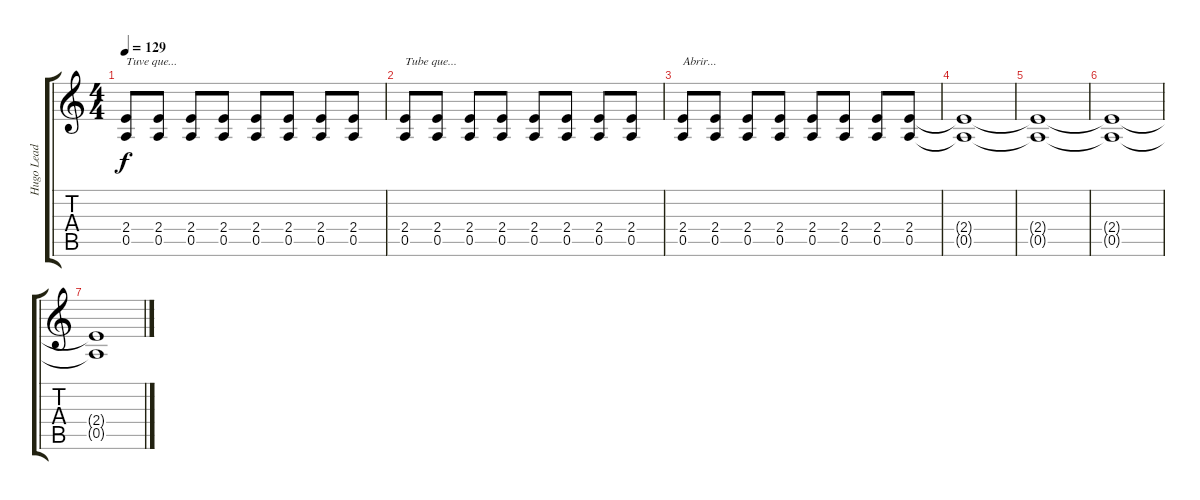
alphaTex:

\track ("Hugo Lead Guitar" "Hugo Lead ") {instrument electricguitarjazz}
\staff {score tabs}
\tuning (E4 B3 G3 D3 A2 E2) {hide}
\ts (4 4)
\tempo 129
\clef g2
\ks c
(2.4 0.5).8{txt "Tuve que..." dy f} (2.4 0.5).8 (2.4 0.5).8 (2.4 0.5).8 (2.4 0.5).8 (2.4 0.5).8 (2.4 0.5).8 (2.4 0.5).8 |
(2.4 0.5).8{txt "Tube que..."} (2.4 0.5).8 (2.4 0.5).8 (2.4 0.5).8 (2.4 0.5).8 (2.4 0.5).8 (2.4 0.5).8 (2.4 0.5).8 |
(2.4 0.5).8{txt "Abrir..."} (2.4 0.5).8 (2.4 0.5).8 (2.4 0.5).8 (2.4 0.5).8 (2.4 0.5).8 (2.4 0.5).8 (2.4 0.5).8{volume 0} |
(2.4{t} 0.5{t}).1 |
(2.4{t} 0.5{t}).1 |
(2.4{t} 0.5{t}).1 |
(2.4{t} 0.5{t}).1
